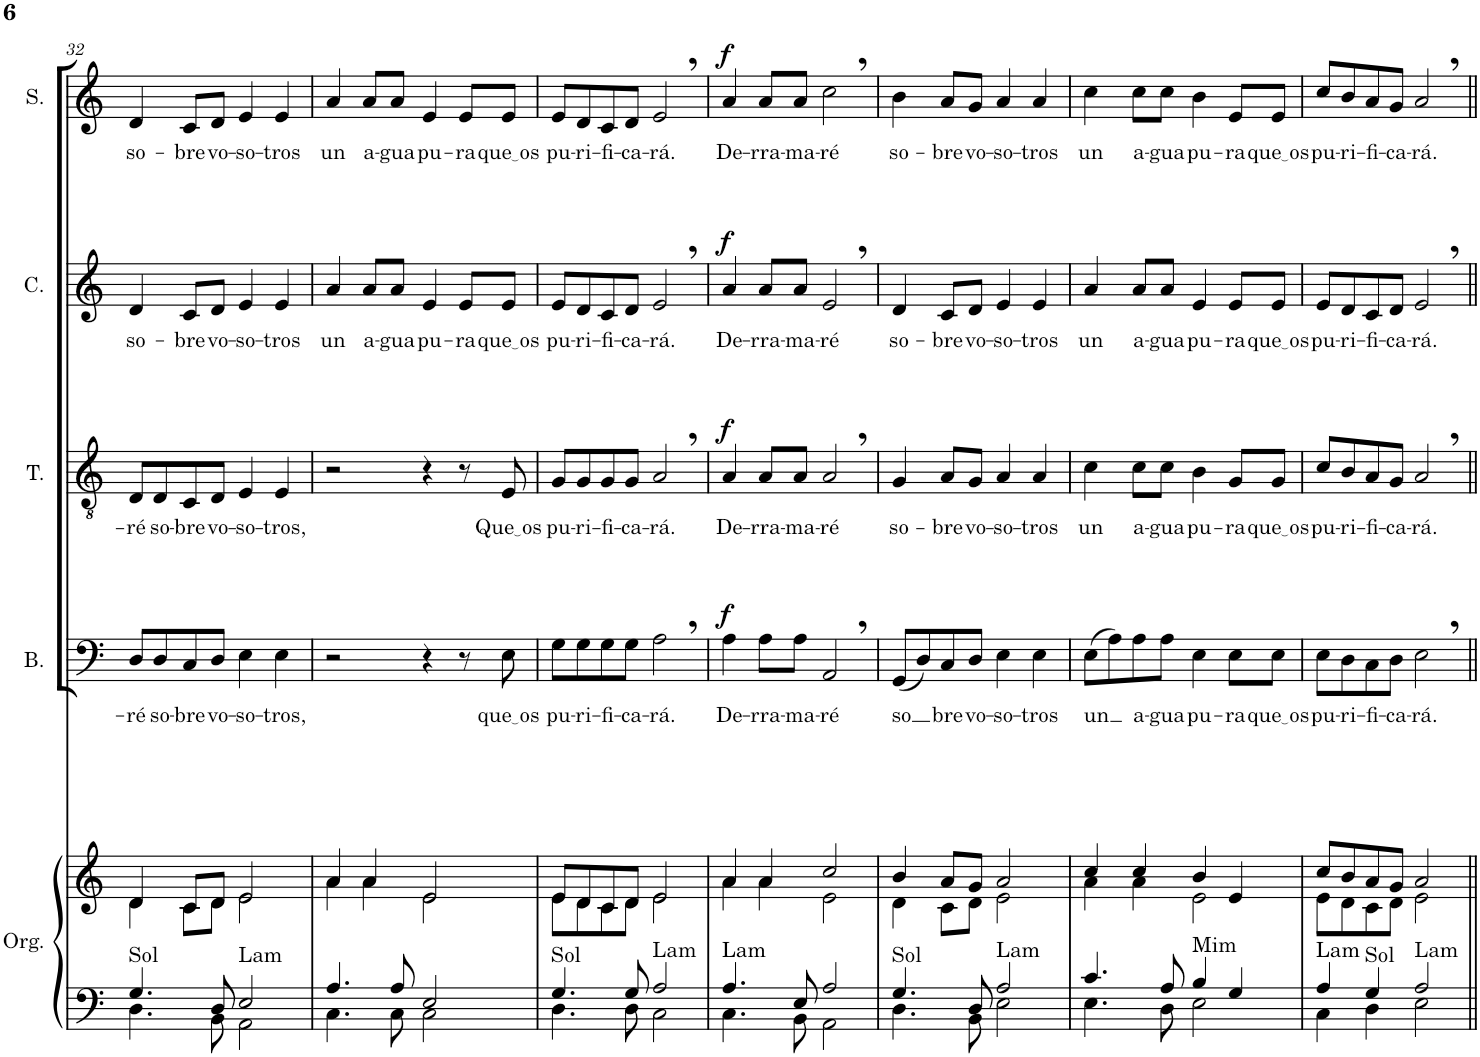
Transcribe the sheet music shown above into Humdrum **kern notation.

**kern	**kern	**harte	**kern	**text	**dynam	**kern	**text	**dynam	**kern	**text	**dynam	**kern	**text	**dynam
*part5	*part5	*part5	*part4	*part4	*part4	*part3	*part3	*part3	*part2	*part2	*part2	*part1	*part1	*part1
*staff6	*staff5	*	*staff4	*staff4	*staff4	*staff3	*staff3	*staff3	*staff2	*staff2	*staff2	*staff1	*staff1	*staff1
*I"Órgano	*	*	*I"Bajo	*	*	*I"Tenor	*	*	*I"Contralto	*	*	*I"Soprano	*	*
*	*	*	*I'B.	*	*	*I'T.	*	*	*I'C.	*	*	*I'S.	*	*
!!LO:PB:g=z
*clefF4	*clefG2	*	*clefF4	*	*	*clefGv2	*	*	*clefG2	*	*	*clefG2	*	*
*k[]	*k[]	*	*k[]	*	*	*k[]	*	*	*k[]	*	*	*k[]	*	*
*M4/4	*M4/4	*	*M4/4	*	*	*M4/4	*	*	*M4/4	*	*	*M4/4	*	*
=32	=32	=32	=32	=32	=32	=32	=32	=32	=32	=32	=32	=32	=32	=32
*^	*^	*	*	*	*	*	*	*	*	*	*	*	*	*
!	!	!	!	!LO:H:kt=Sol	!	!LO:LY:b	!	!	!LO:LY:b	!	!	!LO:LY:b	!	!	!LO:LY:b	!
4.G/	4.D\	4d/	4d\	N	8D/L	-ré	.	8D/L	-ré	.	4d/	so-	.	4d/	so-	.
!	!	!	!	!	!	!LO:LY:b	!	!	!LO:LY:b	!	!	!	!	!	!	!
.	.	.	.	.	8D/	so-	.	8D/	so-	.	.	.	.	.	.	.
!	!	!	!	!	!	!LO:LY:b	!	!	!LO:LY:b	!	!	!LO:LY:b	!	!	!LO:LY:b	!
.	.	8c/L	8c\L	.	8C/	-bre	.	8C/	-bre	.	8c/L	-bre	.	8c/L	-bre	.
!	!	!	!	!	!	!LO:LY:b	!	!	!LO:LY:b	!	!	!LO:LY:b	!	!	!LO:LY:b	!
8D/	8BB\	8d/J	8d\J	.	8D/J	vo-	.	8D/J	vo-	.	8d/J	vo-	.	8d/J	vo-	.
!	!	!	!	!LO:H:kt=Lam	!	!LO:LY:b	!	!	!LO:LY:b	!	!	!LO:LY:b	!	!	!LO:LY:b	!
2E/	2AA\	2e/	2e\	N	4E\	-so-	.	4E/	-so-	.	4e/	-so-	.	4e/	-so-	.
!	!	!	!	!	!	!LO:LY:b	!	!	!LO:LY:b	!	!	!LO:LY:b	!	!	!LO:LY:b	!
.	.	.	.	.	4E\	-tros,	.	4E/	-tros,	.	4e/	-tros	.	4e/	-tros	.
=33	=33	=33	=33	=33	=33	=33	=33	=33	=33	=33	=33	=33	=33	=33	=33	=33
!	!	!	!	!	!	!	!	!	!	!	!	!LO:LY:b	!	!	!LO:LY:b	!
4.A/	4.C\	4a/	4a\	.	2r	.	.	2r	.	.	4a/	un	.	4a/	un	.
!	!	!	!	!	!	!	!	!	!	!	!	!LO:LY:b	!	!	!LO:LY:b	!
.	.	4a/	4a\	.	.	.	.	.	.	.	8a/L	a-	.	8a/L	a-	.
!	!	!	!	!	!	!	!	!	!	!	!	!LO:LY:b	!	!	!LO:LY:b	!
8A/	8C\	.	.	.	.	.	.	.	.	.	8a/J	-gua	.	8a/J	-gua	.
!	!	!	!	!	!	!	!	!	!	!	!	!LO:LY:b	!	!	!LO:LY:b	!
2E/	2C\	2e/	2e\	.	4r	.	.	4r	.	.	4e/	pu-	.	4e/	pu-	.
!	!	!	!	!	!	!	!	!	!	!	!	!LO:LY:b	!	!	!LO:LY:b	!
.	.	.	.	.	8r	.	.	8r	.	.	8e/L	-ra	.	8e/L	-ra	.
!	!	!	!	!	!	!LO:LY:b	!	!	!LO:LY:b	!	!	!LO:LY:b	!	!	!LO:LY:b	!
.	.	.	.	.	8E\	que os	.	8E/	Que os	.	8e/J	que os	.	8e/J	que os	.
=34	=34	=34	=34	=34	=34	=34	=34	=34	=34	=34	=34	=34	=34	=34	=34	=34
!	!	!	!	!LO:H:kt=Sol	!	!LO:LY:b	!	!	!LO:LY:b	!	!	!LO:LY:b	!	!	!LO:LY:b	!
4.G/	4.D\	8e/L	8e\L	N	8G\L	pu-	.	8G/L	pu-	.	8e/L	pu-	.	8e/L	pu-	.
!	!	!	!	!	!	!LO:LY:b	!	!	!LO:LY:b	!	!	!LO:LY:b	!	!	!LO:LY:b	!
.	.	8d/	8d\	.	8G\	-ri-	.	8G/	-ri-	.	8d/	-ri-	.	8d/	-ri-	.
!	!	!	!	!	!	!LO:LY:b	!	!	!LO:LY:b	!	!	!LO:LY:b	!	!	!LO:LY:b	!
.	.	8c/	8c\	.	8G\	-fi-	.	8G/	-fi-	.	8c/	-fi-	.	8c/	-fi-	.
!	!	!	!	!	!	!LO:LY:b	!	!	!LO:LY:b	!	!	!LO:LY:b	!	!	!LO:LY:b	!
8G/	8D\	8d/J	8d\J	.	8G\J	-ca-	.	8G/J	-ca-	.	8d/J	-ca-	.	8d/J	-ca-	.
!	!	!	!	!LO:H:kt=Lam	!	!LO:LY:b	!	!	!LO:LY:b	!	!	!LO:LY:b	!	!	!LO:LY:b	!
2A/	2C\	2e/	2e\	N	2A,\	-rá.	.	2A,/	-rá.	.	2e,/	-rá.	.	2e,/	-rá.	.
=35	=35	=35	=35	=35	=35	=35	=35	=35	=35	=35	=35	=35	=35	=35	=35	=35
!	!	!	!	!LO:H:kt=Lam	!	!LO:LY:b	!LO:DY:a	!	!LO:LY:b	!LO:DY:a	!	!LO:LY:b	!LO:DY:a	!	!LO:LY:b	!LO:DY:a
4.A/	4.C\	4a/	4a\	N	4A\	De-	f	4A/	De-	f	4a/	De-	f	4a/	De-	f
!	!	!	!	!	!	!LO:LY:b	!	!	!LO:LY:b	!	!	!LO:LY:b	!	!	!LO:LY:b	!
.	.	4a/	4a\	.	8A\L	-rra-	.	8A/L	-rra-	.	8a/L	-rra-	.	8a/L	-rra-	.
!	!	!	!	!	!	!LO:LY:b	!	!	!LO:LY:b	!	!	!LO:LY:b	!	!	!LO:LY:b	!
8E/	8BB\	.	.	.	8A\J	-ma-	.	8A/J	-ma-	.	8a/J	-ma-	.	8a/J	-ma-	.
!	!	!	!	!	!	!LO:LY:b	!	!	!LO:LY:b	!	!	!LO:LY:b	!	!	!LO:LY:b	!
2A/	2AA\	2cc/	2e\	.	2AA,/	-ré	.	2A,/	-ré	.	2e,/	-ré	.	2cc,\	-ré	.
=36	=36	=36	=36	=36	=36	=36	=36	=36	=36	=36	=36	=36	=36	=36	=36	=36
!	!	!	!	!LO:H:kt=Sol	!	!LO:LY:b	!	!	!LO:LY:b	!	!	!LO:LY:b	!	!	!LO:LY:b	!
4.G/	4.D\	4b/	4d\	N	(8GG/L	so	.	4G/	so-	.	4d/	so-	.	4b\	so-	.
.	.	.	.	.	8D/)	.	.	.	.	.	.	.	.	.	.	.
!	!	!	!	!	!	!LO:LY:b	!	!	!LO:LY:b	!	!	!LO:LY:b	!	!	!LO:LY:b	!
.	.	8a/L	8c\L	.	8C/	bre	.	8A/L	-bre	.	8c/L	-bre	.	8a/L	-bre	.
!	!	!	!	!	!	!LO:LY:b	!	!	!LO:LY:b	!	!	!LO:LY:b	!	!	!LO:LY:b	!
8D/	8BB\	8g/J	8d\J	.	8D/J	vo-	.	8G/J	vo-	.	8d/J	vo-	.	8g/J	vo-	.
!	!	!	!	!LO:H:kt=Lam	!	!LO:LY:b	!	!	!LO:LY:b	!	!	!LO:LY:b	!	!	!LO:LY:b	!
2A/	2E\	2a/	2e\	N	4E\	-so-	.	4A/	-so-	.	4e/	-so-	.	4a/	-so-	.
!	!	!	!	!	!	!LO:LY:b	!	!	!LO:LY:b	!	!	!LO:LY:b	!	!	!LO:LY:b	!
.	.	.	.	.	4E\	-tros	.	4A/	-tros	.	4e/	-tros	.	4a/	-tros	.
=37	=37	=37	=37	=37	=37	=37	=37	=37	=37	=37	=37	=37	=37	=37	=37	=37
!	!	!	!	!	!	!LO:LY:b	!	!	!LO:LY:b	!	!	!LO:LY:b	!	!	!LO:LY:b	!
4.c/	4.E\	4cc/	4a\	.	(8E\L	un	.	4c\	un	.	4a/	un	.	4cc\	un	.
.	.	.	.	.	8A\)	.	.	.	.	.	.	.	.	.	.	.
!	!	!	!	!	!	!LO:LY:b	!	!	!LO:LY:b	!	!	!LO:LY:b	!	!	!LO:LY:b	!
.	.	4cc/	4a\	.	8A\	a-	.	8c\L	a-	.	8a/L	a-	.	8cc\L	a-	.
!	!	!	!	!	!	!LO:LY:b	!	!	!LO:LY:b	!	!	!LO:LY:b	!	!	!LO:LY:b	!
8A/	8D\	.	.	.	8A\J	-gua	.	8c\J	-gua	.	8a/J	-gua	.	8cc\J	-gua	.
!	!	!	!	!LO:H:kt=Mim	!	!LO:LY:b	!	!	!LO:LY:b	!	!	!LO:LY:b	!	!	!LO:LY:b	!
4B/	2E\	4b/	2e\	N	4E\	pu-	.	4B\	pu-	.	4e/	pu-	.	4b\	pu-	.
!	!	!	!	!	!	!LO:LY:b	!	!	!LO:LY:b	!	!	!LO:LY:b	!	!	!LO:LY:b	!
4G/	.	4e/	.	.	8E\L	-ra	.	8G/L	-ra	.	8e/L	-ra	.	8e/L	-ra	.
!	!	!	!	!	!	!LO:LY:b	!	!	!LO:LY:b	!	!	!LO:LY:b	!	!	!LO:LY:b	!
.	.	.	.	.	8E\J	que os	.	8G/J	que os	.	8e/J	que os	.	8e/J	que os	.
=38	=38	=38	=38	=38	=38	=38	=38	=38	=38	=38	=38	=38	=38	=38	=38	=38
!	!	!	!	!LO:H:kt=Lam	!	!LO:LY:b	!	!	!LO:LY:b	!	!	!LO:LY:b	!	!	!LO:LY:b	!
4A/	4C\	8cc/L	8e\L	N	8E\L	pu-	.	8c/L	pu-	.	8e/L	pu-	.	8cc/L	pu-	.
!	!	!	!	!	!	!LO:LY:b	!	!	!LO:LY:b	!	!	!LO:LY:b	!	!	!LO:LY:b	!
.	.	8b/	8d\	.	8D\	-ri-	.	8B/	-ri-	.	8d/	-ri-	.	8b/	-ri-	.
!	!	!	!	!LO:H:kt=Sol	!	!LO:LY:b	!	!	!LO:LY:b	!	!	!LO:LY:b	!	!	!LO:LY:b	!
4G/	4D\	8a/	8c\	N	8C\	-fi-	.	8A/	-fi-	.	8c/	-fi-	.	8a/	-fi-	.
!	!	!	!	!	!	!LO:LY:b	!	!	!LO:LY:b	!	!	!LO:LY:b	!	!	!LO:LY:b	!
.	.	8g/J	8d\J	.	8D\J	-ca-	.	8G/J	-ca-	.	8d/J	-ca-	.	8g/J	-ca-	.
!	!	!	!	!LO:H:kt=Lam	!	!LO:LY:b	!	!	!LO:LY:b	!	!	!LO:LY:b	!	!	!LO:LY:b	!
2A/	2E\	2a/	2e\	N	2E,\	-rá.	.	2A,/	-rá.	.	2e,/	-rá.	.	2a,/	-rá.	.
*v	*v	*	*	*	*	*	*	*	*	*	*	*	*	*	*	*
*	*v	*v	*	*	*	*	*	*	*	*	*	*	*	*	*
=||	=||	=||	=||	=||	=||	=||	=||	=||	=||	=||	=||	=||	=||	=||
*-	*-	*-	*-	*-	*-	*-	*-	*-	*-	*-	*-	*-	*-	*-
